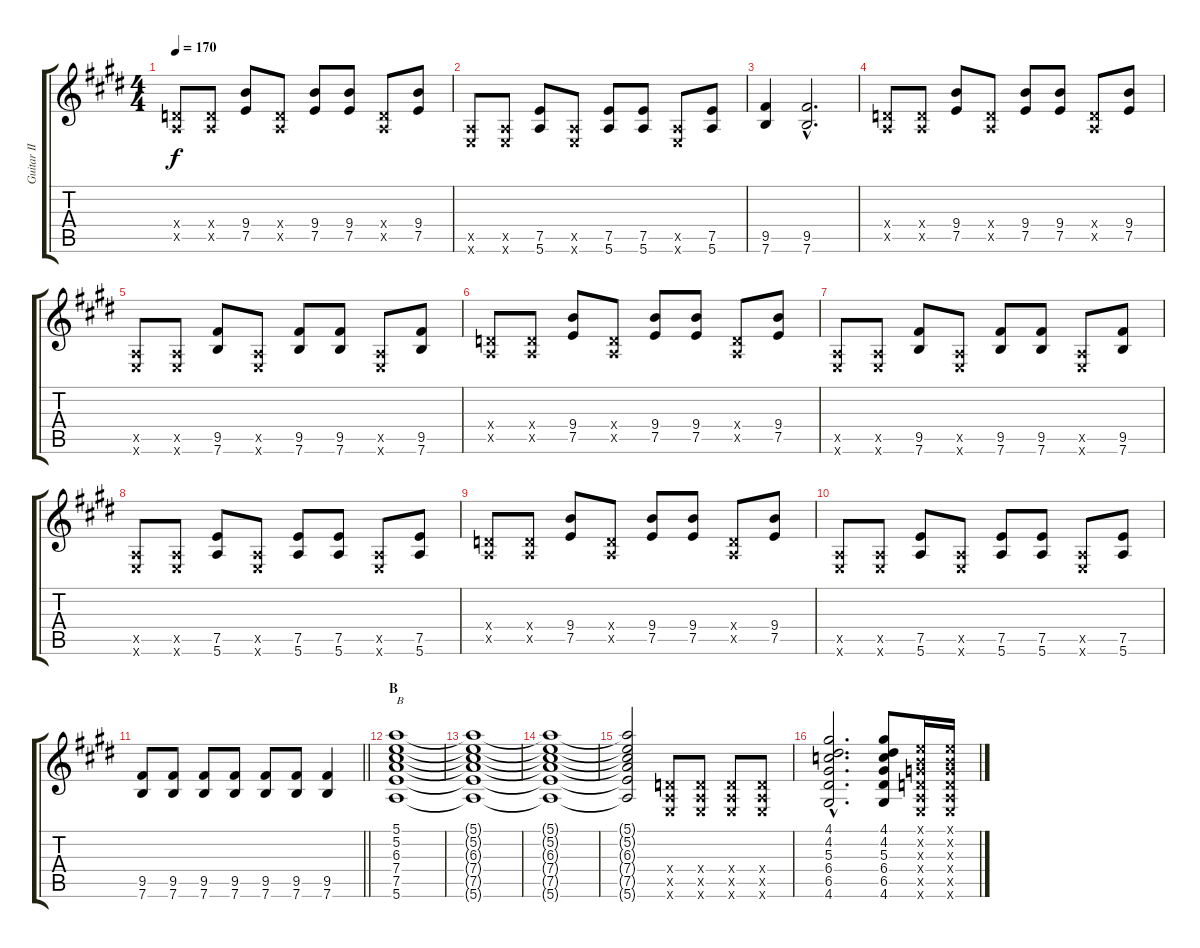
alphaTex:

\track ("Guitar II" "Guitar II") {instrument distortionguitar}
\staff {score tabs}
\tuning (E4 B3 G3 D3 A2 E2) {hide}
\ts (4 4)
\tempo 170
\clef g2
\ks e
(0.4{x} 0.5{x}).8{dy f} (0.4{x} 0.5{x}).8 (9.4 7.5).8 (0.4{x} 0.5{x}).8 (9.4 7.5).8 (9.4 7.5).8 (0.4{x} 0.5{x}).8 (9.4 7.5).8 |
(0.5{x} 0.6{x}).8 (0.5{x} 0.6{x}).8 (7.5 5.6).8 (0.5{x} 0.6{x}).8 (7.5 5.6).8 (7.5 5.6).8 (0.5{x} 0.6{x}).8 (7.5 5.6).8 |
(9.5 7.6).4 (9.5{hac} 7.6{hac}).2{d} |
(0.4{x} 0.5{x}).8 (0.4{x} 0.5{x}).8 (9.4 7.5).8 (0.4{x} 0.5{x}).8 (9.4 7.5).8 (9.4 7.5).8 (0.4{x} 0.5{x}).8 (9.4 7.5).8 |
(0.5{x} 0.6{x}).8 (0.5{x} 0.6{x}).8 (9.5 7.6).8 (0.5{x} 0.6{x}).8 (9.5 7.6).8 (9.5 7.6).8 (0.5{x} 0.6{x}).8 (9.5 7.6).8 |
(0.4{x} 0.5{x}).8 (0.4{x} 0.5{x}).8 (9.4 7.5).8 (0.4{x} 0.5{x}).8 (9.4 7.5).8 (9.4 7.5).8 (0.4{x} 0.5{x}).8 (9.4 7.5).8 |
(0.5{x} 0.6{x}).8 (0.5{x} 0.6{x}).8 (9.5 7.6).8 (0.5{x} 0.6{x}).8 (9.5 7.6).8 (9.5 7.6).8 (0.5{x} 0.6{x}).8 (9.5 7.6).8 |
(0.5{x} 0.6{x}).8 (0.5{x} 0.6{x}).8 (7.5 5.6).8 (0.5{x} 0.6{x}).8 (7.5 5.6).8 (7.5 5.6).8 (0.5{x} 0.6{x}).8 (7.5 5.6).8 |
(0.4{x} 0.5{x}).8 (0.4{x} 0.5{x}).8 (9.4 7.5).8 (0.4{x} 0.5{x}).8 (9.4 7.5).8 (9.4 7.5).8 (0.4{x} 0.5{x}).8 (9.4 7.5).8 |
(0.5{x} 0.6{x}).8 (0.5{x} 0.6{x}).8 (7.5 5.6).8 (0.5{x} 0.6{x}).8 (7.5 5.6).8 (7.5 5.6).8 (0.5{x} 0.6{x}).8 (7.5 5.6).8 |
\barLineRight lightlight
(9.5 7.6).8 (9.5 7.6).8 (9.5 7.6).8 (9.5 7.6).8 (9.5 7.6).8 (9.5 7.6).8 (9.5 7.6).4 |
\section ("" "B")
(5.1 5.2 6.3 7.4 7.5 5.6).1{txt "B"} |
(5.1{t} 5.2{t} 6.3{t} 7.4{t} 7.5{t} 5.6{t}).1 |
(5.1{t} 5.2{t} 6.3{t} 7.4{t} 7.5{t} 5.6{t}).1 |
(5.1{t} 5.2{t} 6.3{t} 7.4{t} 7.5{t} 5.6{t}).2 (0.4{x} 0.5{x} 0.6{x}).8 (0.4{x} 0.5{x} 0.6{x}).8 (0.4{x} 0.5{x} 0.6{x}).8 (0.4{x} 0.5{x} 0.6{x}).8 |
(4.1{hac} 4.2{hac} 5.3{hac} 6.4{hac} 6.5{hac} 4.6{hac}).2{d} (4.1 4.2 5.3 6.4 6.5 4.6).8 (0.1{x} 0.2{x} 0.3{x} 0.4{x} 0.5{x} 0.6{x}).16 (0.1{x} 0.2{x} 0.3{x} 0.4{x} 0.5{x} 0.6{x}).16
